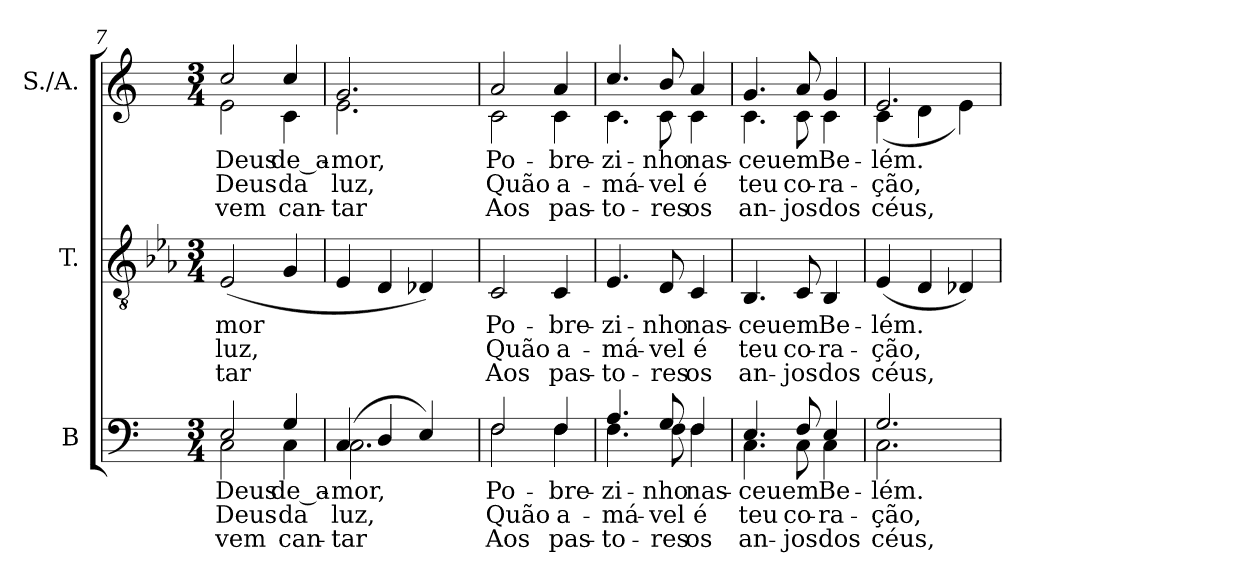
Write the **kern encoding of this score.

**kern	**text	**text	**text	**kern	**text	**text	**text	**kern	**text	**text	**text
*part3	*part3	*part3	*part3	*part2	*part2	*part2	*part2	*part1	*part1	*part1	*part1
*staff3	*staff3	*staff3	*staff3	*staff2	*staff2	*staff2	*staff2	*staff1	*staff1	*staff1	*staff1
*I"B	*	*	*	*I"T.	*	*	*	*I"S./A.	*	*	*
!!LO:LB:g=z
*clefF4	*	*	*	*clefGv2	*	*	*	*clefG2	*	*	*
*	*	*	*	*ITrd2c3	*	*	*	*	*	*	*
*k[]	*	*	*	*k[]	*	*	*	*k[]	*	*	*
*C:	*	*	*	*C:	*	*	*	*C:	*	*	*
*M3/4	*	*	*	*M3/4	*	*	*	*M3/4	*	*	*
=7	=7	=7	=7	=7	=7	=7	=7	=7	=7	=7	=7
!	!LO:LY:b:color=#000000	!LO:LY:b:color=#000000	!LO:LY:b:color=#000000	!	!	!	!	!	!	!	!
*^	*	*	*	*	*	*	*	*	*	*	*
!	!	!	!	!	!	!LO:LY:b:color=#000000	!LO:LY:b:color=#000000	!LO:LY:b:color=#000000	!	!	!	!
!	!	!	!	!	!	!	!	!	!	!LO:LY:b:color=#000000	!LO:LY:b:color=#000000	!LO:LY:b:color=#000000
*	*	*	*	*	*	*	*	*	*^	*	*	*
2Ei/	2Ci\	Deus	Deus	vem	(2Ci/	-mor	luz,	-tar	2cci/	2ei\	Deus	Deus	vem
!	!	!LO:LY:b:color=#000000	!LO:LY:b:color=#000000	!LO:LY:b:color=#000000	!	!	!	!	!	!	!	!	!
!	!	!	!	!	!	!	!	!	!	!	!LO:LY:b:color=#000000	!LO:LY:b:color=#000000	!LO:LY:b:color=#000000
4Gi/	4Ci\	de_a-	da	can-	4Ei/	.	.	.	4cci/	4ci\	de_a-	da	can-
=8	=8	=8	=8	=8	=8	=8	=8	=8	=8	=8	=8	=8	=8
!	!	!LO:LY:b:color=#000000	!LO:LY:b:color=#000000	!LO:LY:b:color=#000000	!	!	!	!	!	!	!	!	!
!	!	!	!	!	!	!	!	!	!	!	!LO:LY:b:color=#000000	!LO:LY:b:color=#000000	!LO:LY:b:color=#000000
(4Ci/	2.Ci\	-mor,	luz,	-tar	4Ci/	.	.	.	2.gi/	2.ei\	-mor,	luz,	-tar
4Di/	.	.	.	.	4BBi/	.	.	.	.	.	.	.	.
4Ei/)	.	.	.	.	4BB-Xi/)	.	.	.	.	.	.	.	.
=9	=9	=9	=9	=9	=9	=9	=9	=9	=9	=9	=9	=9	=9
!	!	!LO:LY:b:color=#000000	!LO:LY:b:color=#000000	!LO:LY:b:color=#000000	!	!	!	!	!	!	!	!	!
!	!	!	!	!	!	!LO:LY:b:color=#000000	!LO:LY:b:color=#000000	!LO:LY:b:color=#000000	!	!	!	!	!
!	!	!	!	!	!	!	!	!	!	!	!LO:LY:b:color=#000000	!LO:LY:b:color=#000000	!LO:LY:b:color=#000000
2Fi/	2Fi\	Po-	Quão	Aos	2AAi/	Po-	Quão	Aos	2ai/	2ci\	Po-	Quão	Aos
!	!	!LO:LY:b:color=#000000	!LO:LY:b:color=#000000	!LO:LY:b:color=#000000	!	!	!	!	!	!	!	!	!
!	!	!	!	!	!	!LO:LY:b:color=#000000	!LO:LY:b:color=#000000	!LO:LY:b:color=#000000	!	!	!	!	!
!	!	!	!	!	!	!	!	!	!	!	!LO:LY:b:color=#000000	!LO:LY:b:color=#000000	!LO:LY:b:color=#000000
4Fi/	4Fi\	-bre-	a-	pas-	4AAi/	-bre-	a-	pas-	4ai/	4ci\	-bre-	a-	pas-
=10	=10	=10	=10	=10	=10	=10	=10	=10	=10	=10	=10	=10	=10
!	!	!LO:LY:b:color=#000000	!LO:LY:b:color=#000000	!LO:LY:b:color=#000000	!	!	!	!	!	!	!	!	!
!	!	!	!	!	!	!LO:LY:b:color=#000000	!LO:LY:b:color=#000000	!LO:LY:b:color=#000000	!	!	!	!	!
!	!	!	!	!	!	!	!	!	!	!	!LO:LY:b:color=#000000	!LO:LY:b:color=#000000	!LO:LY:b:color=#000000
4.Ai/	4.Fi\	-zi-	-má-	-to-	4.Ci/	-zi-	-má-	-to-	4.cci/	4.ci\	-zi-	-má-	-to-
!	!	!LO:LY:b:color=#000000	!LO:LY:b:color=#000000	!LO:LY:b:color=#000000	!	!	!	!	!	!	!	!	!
!	!	!	!	!	!	!LO:LY:b:color=#000000	!LO:LY:b:color=#000000	!LO:LY:b:color=#000000	!	!	!	!	!
!	!	!	!	!	!	!	!	!	!	!	!LO:LY:b:color=#000000	!LO:LY:b:color=#000000	!LO:LY:b:color=#000000
8Gi/	8Fi\	-nho	-vel	-res	8BBi/	-nho	-vel	-res	8bi/	8ci\	-nho	-vel	-res
!	!	!LO:LY:b:color=#000000	!LO:LY:b:color=#000000	!LO:LY:b:color=#000000	!	!	!	!	!	!	!	!	!
!	!	!	!	!	!	!LO:LY:b:color=#000000	!LO:LY:b:color=#000000	!LO:LY:b:color=#000000	!	!	!	!	!
!	!	!	!	!	!	!	!	!	!	!	!LO:LY:b:color=#000000	!LO:LY:b:color=#000000	!LO:LY:b:color=#000000
4Fi/	4Fi\	nas-	é	os	4AAi/	nas-	é	os	4ai/	4ci\	nas-	é	os
=11	=11	=11	=11	=11	=11	=11	=11	=11	=11	=11	=11	=11	=11
!	!	!LO:LY:b:color=#000000	!LO:LY:b:color=#000000	!LO:LY:b:color=#000000	!	!	!	!	!	!	!	!	!
!	!	!	!	!	!	!LO:LY:b:color=#000000	!LO:LY:b:color=#000000	!LO:LY:b:color=#000000	!	!	!	!	!
!	!	!	!	!	!	!	!	!	!	!	!LO:LY:b:color=#000000	!LO:LY:b:color=#000000	!LO:LY:b:color=#000000
4.Ei/	4.Ci\	-ceu	teu	an-	4.GGi/	-ceu	teu	an-	4.gi/	4.ci\	-ceu	teu	an-
!	!	!LO:LY:b:color=#000000	!LO:LY:b:color=#000000	!LO:LY:b:color=#000000	!	!	!	!	!	!	!	!	!
!	!	!	!	!	!	!LO:LY:b:color=#000000	!LO:LY:b:color=#000000	!LO:LY:b:color=#000000	!	!	!	!	!
!	!	!	!	!	!	!	!	!	!	!	!LO:LY:b:color=#000000	!LO:LY:b:color=#000000	!LO:LY:b:color=#000000
8Fi/	8Ci\	em	co-	-jos	8AAi/	em	co-	-jos	8ai/	8ci\	em	co-	-jos
!	!	!LO:LY:b:color=#000000	!LO:LY:b:color=#000000	!LO:LY:b:color=#000000	!	!	!	!	!	!	!	!	!
!	!	!	!	!	!	!LO:LY:b:color=#000000	!LO:LY:b:color=#000000	!LO:LY:b:color=#000000	!	!	!	!	!
!	!	!	!	!	!	!	!	!	!	!	!LO:LY:b:color=#000000	!LO:LY:b:color=#000000	!LO:LY:b:color=#000000
4Ei/	4Ci\	Be-	-ra-	dos	4GGi/	Be-	-ra-	dos	4gi/	4ci\	Be-	-ra-	dos
=12	=12	=12	=12	=12	=12	=12	=12	=12	=12	=12	=12	=12	=12
!	!	!LO:LY:b:color=#000000	!LO:LY:b:color=#000000	!LO:LY:b:color=#000000	!	!	!	!	!	!	!	!	!
!	!	!	!	!	!	!LO:LY:b:color=#000000	!LO:LY:b:color=#000000	!LO:LY:b:color=#000000	!	!	!	!	!
!	!	!	!	!	!	!	!	!	!	!	!LO:LY:b:color=#000000	!LO:LY:b:color=#000000	!LO:LY:b:color=#000000
2.Gi/	2.Ci\	-lém.	-ção,	céus,	(4Ci/	-lém.	-ção,	céus,	2.ei/	(4ci\	-lém.	-ção,	céus,
.	.	.	.	.	4BBi/	.	.	.	.	4di\	.	.	.
.	.	.	.	.	4BB-Xi/)	.	.	.	.	4ei\)	.	.	.
*v	*v	*	*	*	*	*	*	*	*v	*v	*	*	*
=	=	=	=	=	=	=	=	=	=	=	=
*-	*-	*-	*-	*-	*-	*-	*-	*-	*-	*-	*-
